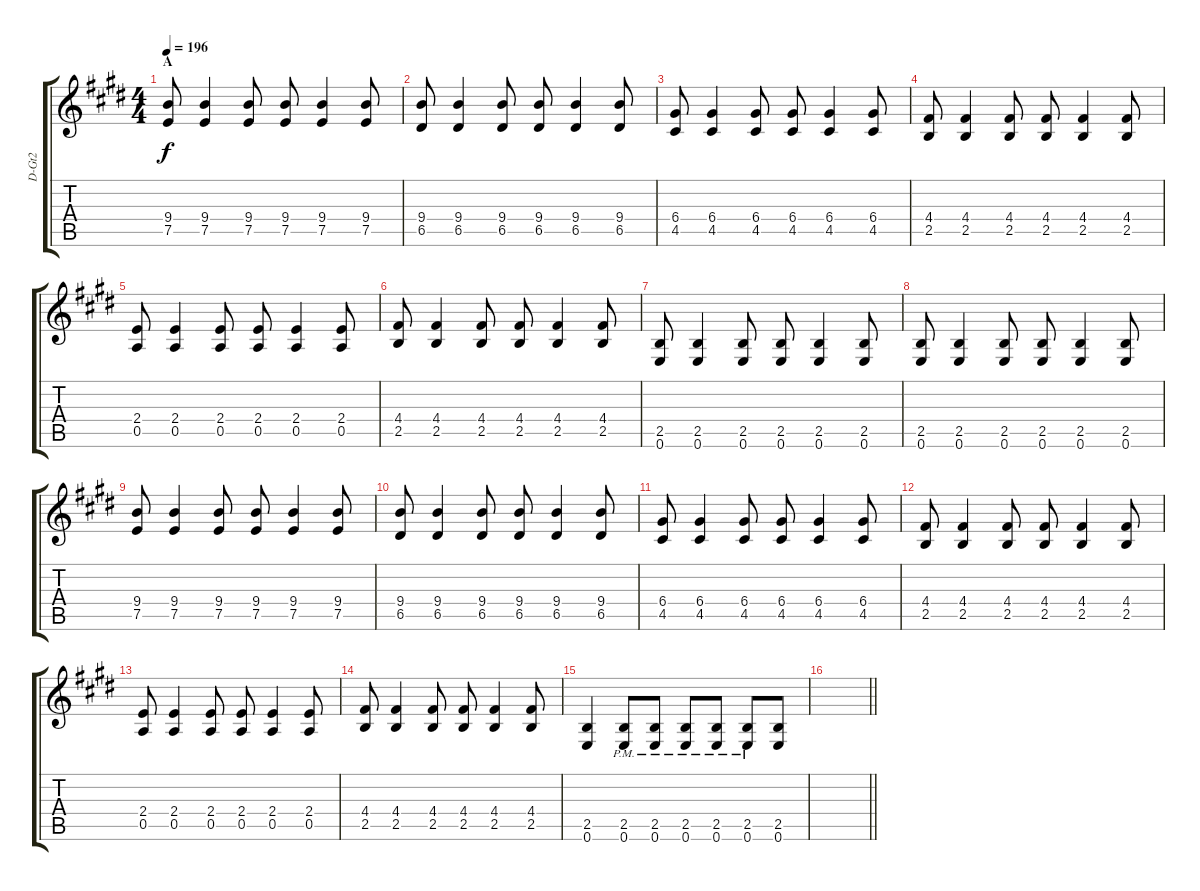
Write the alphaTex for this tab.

\track ("D-Gt2" "D-Gt2") {instrument distortionguitar}
\staff {score tabs}
\tuning (E4 B3 G3 D3 A2 E2) {hide}
\ts (4 4)
\section ("" "A")
\tempo 196
\clef g2
\ks e
(9.4 7.5).8{dy f} (9.4 7.5).4 (9.4 7.5).8 (9.4 7.5).8 (9.4 7.5).4 (9.4 7.5).8 |
(9.4 6.5).8 (9.4 6.5).4 (9.4 6.5).8 (9.4 6.5).8 (9.4 6.5).4 (9.4 6.5).8 |
(6.4 4.5).8 (6.4 4.5).4 (6.4 4.5).8 (6.4 4.5).8 (6.4 4.5).4 (6.4 4.5).8 |
(4.4 2.5).8 (4.4 2.5).4 (4.4 2.5).8 (4.4 2.5).8 (4.4 2.5).4 (4.4 2.5).8 |
(2.4 0.5).8 (2.4 0.5).4 (2.4 0.5).8 (2.4 0.5).8 (2.4 0.5).4 (2.4 0.5).8 |
(4.4 2.5).8 (4.4 2.5).4 (4.4 2.5).8 (4.4 2.5).8 (4.4 2.5).4 (4.4 2.5).8 |
(2.5 0.6).8 (2.5 0.6).4 (2.5 0.6).8 (2.5 0.6).8 (2.5 0.6).4 (2.5 0.6).8 |
(2.5 0.6).8 (2.5 0.6).4 (2.5 0.6).8 (2.5 0.6).8 (2.5 0.6).4 (2.5 0.6).8 |
(9.4 7.5).8 (9.4 7.5).4 (9.4 7.5).8 (9.4 7.5).8 (9.4 7.5).4 (9.4 7.5).8 |
(9.4 6.5).8 (9.4 6.5).4 (9.4 6.5).8 (9.4 6.5).8 (9.4 6.5).4 (9.4 6.5).8 |
(6.4 4.5).8 (6.4 4.5).4 (6.4 4.5).8 (6.4 4.5).8 (6.4 4.5).4 (6.4 4.5).8 |
(4.4 2.5).8 (4.4 2.5).4 (4.4 2.5).8 (4.4 2.5).8 (4.4 2.5).4 (4.4 2.5).8 |
(2.4 0.5).8 (2.4 0.5).4 (2.4 0.5).8 (2.4 0.5).8 (2.4 0.5).4 (2.4 0.5).8 |
(4.4 2.5).8 (4.4 2.5).4 (4.4 2.5).8 (4.4 2.5).8 (4.4 2.5).4 (4.4 2.5).8 |
(2.5 0.6).4 (2.5{pm} 0.6{pm}).8 (2.5{pm} 0.6{pm}).8 (2.5{pm} 0.6{pm}).8 (2.5{pm} 0.6{pm}).8 (2.5{pm} 0.6{pm}).8 (2.5 0.6).8 |
\barLineRight lightlight
